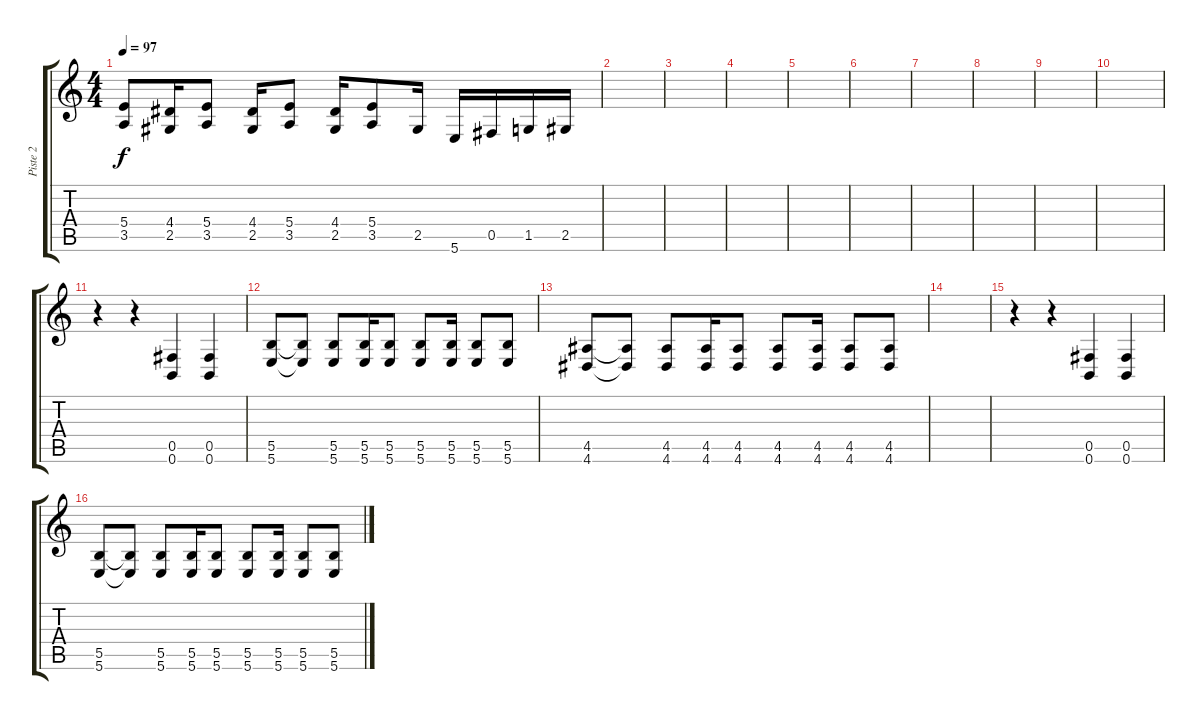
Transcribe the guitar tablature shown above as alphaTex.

\track ("Piste 2" "Piste 2") {instrument electricguitarjazz}
\staff {score tabs}
\tuning (Db4 Ab3 E3 B2 Gb2 B1) {hide}
\ts (4 4)
\tempo 97
\clef g2
\ks c
(5.4 3.5).8{dy f} (4.4 2.5).16 (5.4 3.5).8 (4.4 2.5).16 (5.4 3.5).8 (4.4 2.5).16 (5.4 3.5).8 2.5.16 5.6.16 0.5.16 1.5.16 2.5.16 |
|
|
|
|
|
|
|
|
|
r.4 r.4 (0.5 0.6).4 (0.5 0.6).4 |
(5.5 5.6).8 (5.5{t} 5.6{t}).8 (5.5 5.6).8 (5.5 5.6).16 (5.5 5.6).8 (5.5 5.6).8 (5.5 5.6).16 (5.5 5.6).8 (5.5 5.6).8 |
(4.5 4.6).8 (4.5{t} 4.6{t}).8 (4.5 4.6).8 (4.5 4.6).16 (4.5 4.6).8 (4.5 4.6).8 (4.5 4.6).16 (4.5 4.6).8 (4.5 4.6).8 |
|
r.4 r.4 (0.5 0.6).4 (0.5 0.6).4 |
(5.5 5.6).8 (5.5{t} 5.6{t}).8 (5.5 5.6).8 (5.5 5.6).16 (5.5 5.6).8 (5.5 5.6).8 (5.5 5.6).16 (5.5 5.6).8 (5.5 5.6).8
